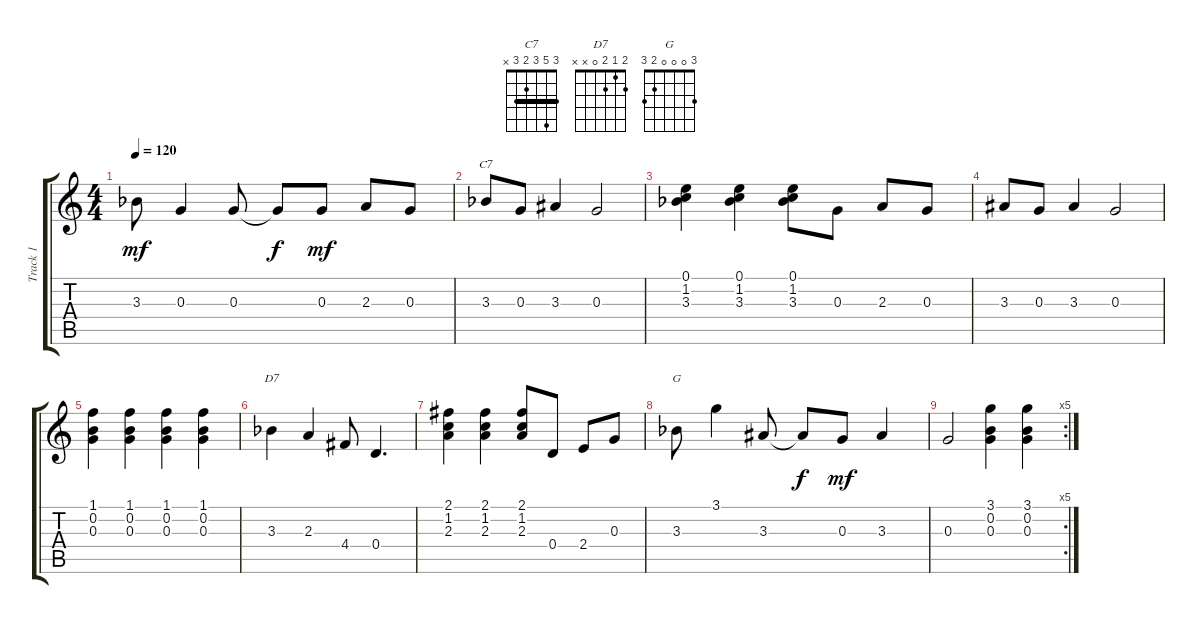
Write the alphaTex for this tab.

\track ("Track 1" "Track 1") {instrument acousticguitarsteel}
\staff {score tabs}
\tuning (E4 B3 G3 D3 A2 E2) {hide}
\chord ("C7" 3 5 3 2 3 x) {barre 3}
\chord ("D7" 2 1 2 0 x x)
\chord ("G" 3 0 0 0 2 3)
\ts (4 4)
\tempo 120
\clef g2
\ks c
3.3{acc b}.8{dy mf} 0.3.4 0.3.8 0.3{t}.8{dy f} 0.3.8{dy mf} 2.3.8 0.3.8 |
3.3{acc b}.8{ch "C7"} 0.3.8 3.3.4 0.3.2 |
(0.1 1.2 3.3{acc b}).4 (0.1 1.2 3.3{acc b}).4 (0.1 1.2 3.3{acc b}).8 0.3.8 2.3.8 0.3.8 |
3.3.8 0.3.8 3.3.4 0.3.2 |
(1.1 0.2 0.3).4 (1.1 0.2 0.3).4 (1.1 0.2 0.3).4 (1.1 0.2 0.3).4 |
3.3{acc b}.4{ch "D7"} 2.3.4 4.4.8 0.4.4{d} |
(2.1 1.2 2.3).4 (2.1 1.2 2.3).4 (2.1 1.2 2.3).8 0.4.8 2.4.8 0.3.8 |
3.3{acc b}.8{ch "G"} 3.1.4 3.3.8 3.3{t}.8{dy f} 0.3.8{dy mf} 3.3.4 |
\rc 5
0.3.2 (3.1 0.2 0.3).4 (3.1 0.2 0.3).4
